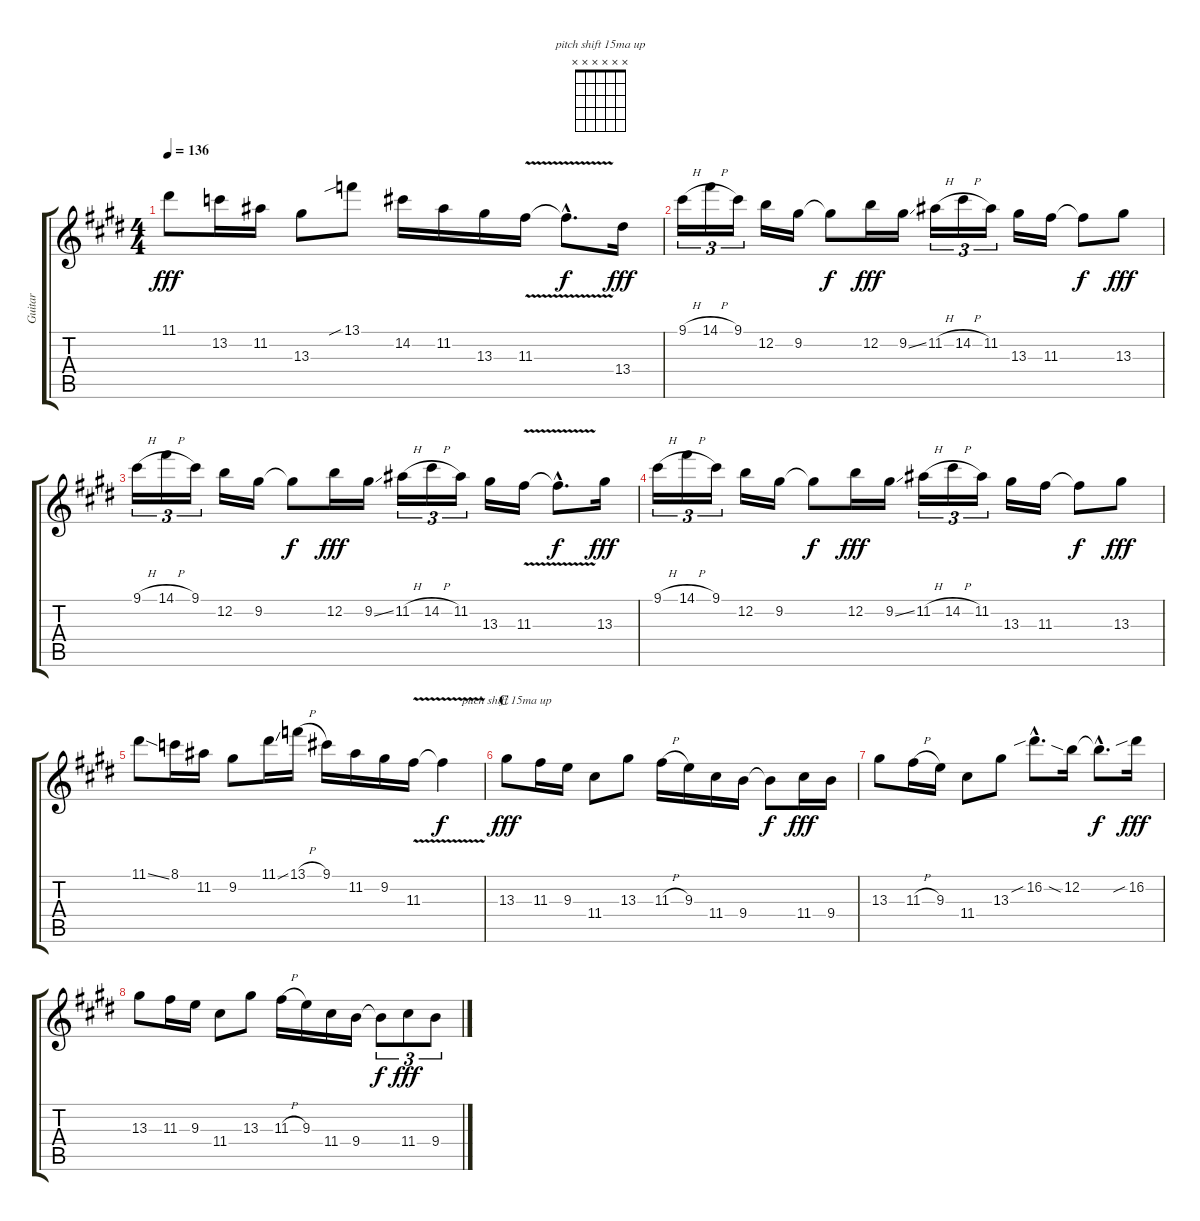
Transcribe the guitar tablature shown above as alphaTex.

\track ("Guitar" "Guitar") {instrument distortionguitar}
\staff {score tabs}
\tuning (E4 B3 G3 D3 A2 E2) {hide}
\chord ("pitch shift 15ma up" x x x x x x) {firstfret 0}
\ts (4 4)
\tempo 136
\clef g2
\ks e
11.1.8{dy fff} 13.2.16 11.2.16 13.3.8 13.1{sib}.8 14.2.16 11.2.16 13.3.16 11.3{v}.16 11.3{hac t}.8{d dy f} 13.4.16{dy fff} |
9.1{h}.16{tu (3 2)} 14.1{h}.16{tu (3 2)} 9.1.16{tu (3 2)} 12.2.16 9.2.16 9.2{t}.8{dy f} 12.2.16{dy fff} 9.2{ss}.16 11.2{h}.16{tu (3 2)} 14.2{h}.16{tu (3 2)} 11.2.16{tu (3 2)} 13.3.16 11.3.16 11.3{t}.8{dy f} 13.3.8{dy fff} |
9.1{h}.16{tu (3 2)} 14.1{h}.16{tu (3 2)} 9.1.16{tu (3 2)} 12.2.16 9.2.16 9.2{t}.8{dy f} 12.2.16{dy fff} 9.2{ss}.16 11.2{h}.16{tu (3 2)} 14.2{h}.16{tu (3 2)} 11.2.16{tu (3 2)} 13.3.16 11.3{v}.16 11.3{hac t}.8{d dy f} 13.3.16{dy fff} |
9.1{h}.16{tu (3 2)} 14.1{h}.16{tu (3 2)} 9.1.16{tu (3 2)} 12.2.16 9.2.16 9.2{t}.8{dy f} 12.2.16{dy fff} 9.2{ss}.16 11.2{h}.16{tu (3 2)} 14.2{h}.16{tu (3 2)} 11.2.16{tu (3 2)} 13.3.16 11.3.16 11.3{t}.8{dy f} 13.3.8{dy fff} |
11.1{ss}.8 8.1.16 11.2.16 9.2.8 11.1{ss}.16 13.1{h}.16 9.1.16 11.2.16 9.2.16 11.3{v}.16 11.3{t}.4{dy f} |
\section ("" "C")
13.3.8{ch "pitch shift 15ma up" dy fff} 11.3.16 9.3.16 11.4.8 13.3.8 11.3{h}.16 9.3.16 11.4.16 9.4.16 9.4{t}.8{dy f} 11.4.16{dy fff} 9.4.16 |
13.3.8 11.3{h}.16 9.3.16 11.4.8 13.3.8 16.2{sib hac}.8{d} 12.2{sia}.16 12.2{hac t}.8{d dy f} 16.2{sib}.16{dy fff} |
13.3.8 11.3.16 9.3.16 11.4.8 13.3.8 11.3{h}.16 9.3.16 11.4.16 9.4.16 9.4{t}.8{tu (3 2) dy f} 11.4.8{tu (3 2) dy fff} 9.4.8{tu (3 2)}
